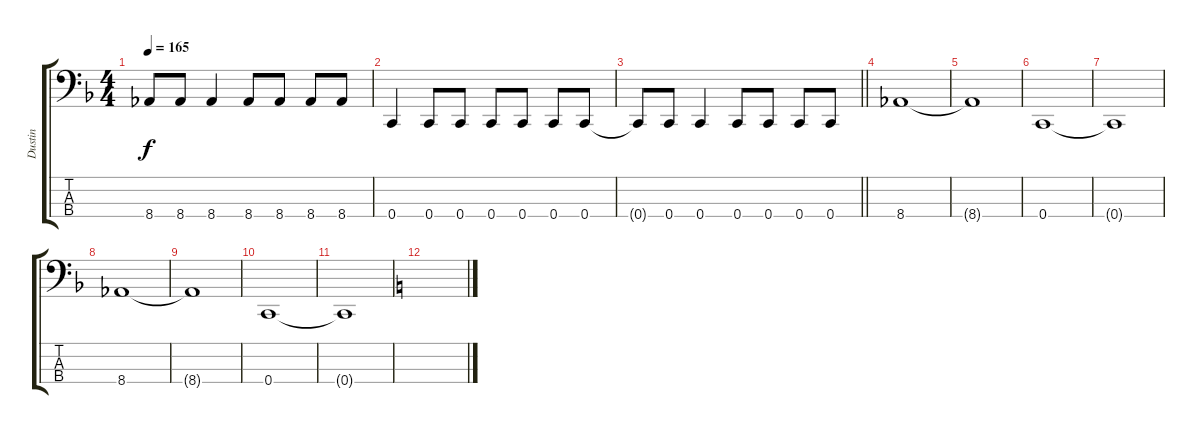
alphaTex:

\track ("Dustin" "Dustin") {instrument electricbasspick}
\staff {score tabs}
\tuning (F2 C2 G1 C1) {hide}
\ts (4 4)
\tempo 165
\clef f4
\ks f
8.4{t}.8{dy f} 8.4.8 8.4.4 8.4.8 8.4.8 8.4.8 8.4.8 |
0.4.4 0.4.8 0.4.8 0.4.8 0.4.8 0.4.8 0.4.8 |
\barLineRight lightlight
0.4{t}.8 0.4.8 0.4.4 0.4.8 0.4.8 0.4.8 0.4.8 |
8.4.1 |
8.4{t}.1 |
0.4.1 |
0.4{t}.1 |
8.4.1 |
8.4{t}.1 |
0.4.1 |
0.4{t}.1 |
\ks c
